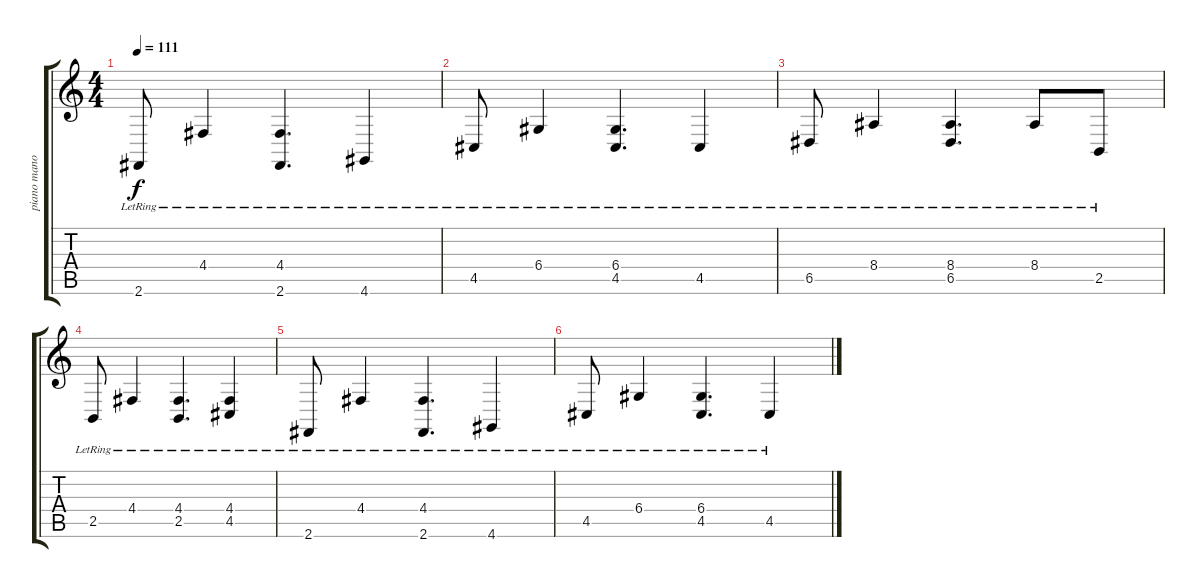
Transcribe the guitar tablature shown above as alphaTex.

\track ("piano mano izquierda" "piano mano") {instrument acousticgrandpiano}
\staff {score tabs}
\tuning (E4 B3 G3 D3 A2 E2) {hide}
\ts (4 4)
\tempo 111
\clef g2
\ks c
2.6{lr}.8{dy f} 4.4{lr}.4 (4.4{lr} 2.6{lr}).4{d} 4.6{lr}.4 |
4.5{lr}.8 6.4{lr}.4 (6.4{lr} 4.5{lr}).4{d} 4.5{lr}.4 |
6.5{lr}.8 8.4{lr}.4 (8.4{lr} 6.5{lr}).4{d} 8.4{lr}.8 2.5{lr}.8 |
2.5{lr}.8 4.4{lr}.4 (4.4{lr} 2.5{lr}).4{d} (4.4{lr} 4.5{lr}).4 |
2.6{lr}.8 4.4{lr}.4 (4.4{lr} 2.6{lr}).4{d} 4.6{lr}.4 |
4.5{lr}.8 6.4{lr}.4 (6.4{lr} 4.5{lr}).4{d} 4.5{lr}.4
